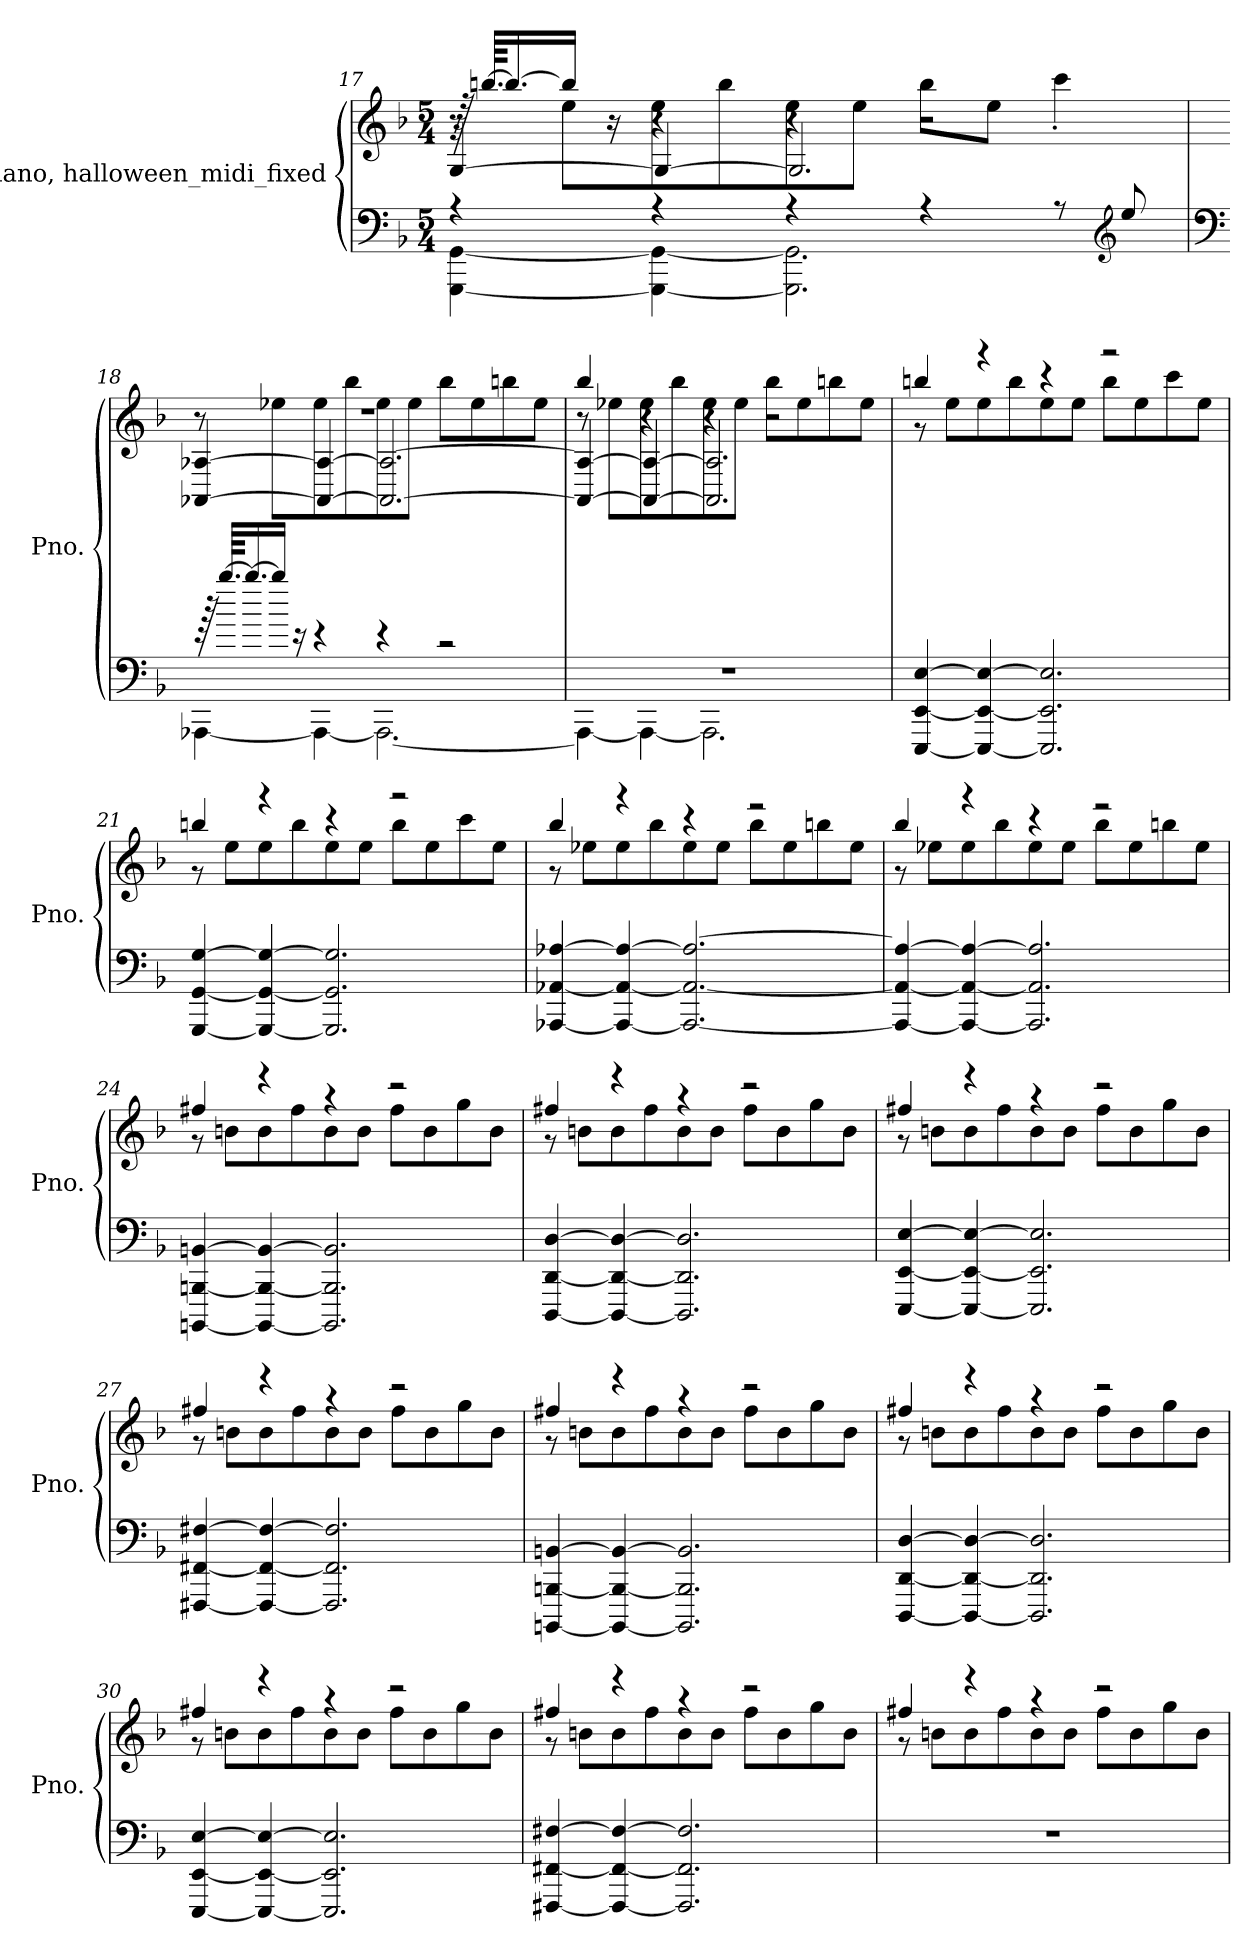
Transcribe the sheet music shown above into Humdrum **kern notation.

**kern	**kern
*part1	*part1
*staff2	*staff1
*I"Piano, halloween_midi_fixed	*
*I'Pno.	*
*clefF4	*clefG2
*k[b-]	*k[b-]
*M5/4	*M5/4
=17	=17
*^	*^
*	*	*	*^
4r	[4GGG\ [4GG\	128r	8r	[4G/
.	.	[64.bbn/KKLL	.	.
.	.	16.bb/_	.	.
.	.	16bb/JJ]	8ee\L	.
.	.	16r	.	.
4r	4GGG\_ 4GG\_	4r	8ee\	4G/_
.	.	.	8bb\	.
4r	2.GGG\] 2.GG\]	4r	8ee\	2.G/]
.	.	.	8ee\J	.
4r	.	2r	8bb\L	.
.	.	.	8ee\J	.
8r	.	.	4ccc'\	.
*clefG2	*	*	*	*
8ee/	.	.	.	.
!!LO:PB:g=z	!!	!!
=18	=18	=18	=18	=18
*clefF4	*	*	*	*
128r	[4AAA-X\	4%5r	8r	[4AA-X/ [4A-X/
[64.bb-/KKLL	.	.	.	.
16.bb-/_	.	.	.	.
16bb-/JJ]	.	.	8ee-X\L	.
16r	.	.	.	.
4r	4AAA-\_	.	8ee-\	4AA-/_ 4A-/_
.	.	.	8bb-\	.
4r	2.AAA-\_	.	8ee-\	2.AA-/_ 2.A-/_
.	.	.	8ee-\J	.
2r	.	.	8bb-\L	.
.	.	.	8ee-\	.
.	.	.	8bbn\	.
.	.	.	8ee-\J	.
=19	=19	=19	=19	=19
4%5r	4AAA-\_	4bb-/	8r	4AA-/_ 4A-/_
.	.	.	8ee-X\L	.
.	4AAA-\_	4r	8ee-\	4AA-/_ 4A-/_
.	.	.	8bb-\	.
.	2.AAA-\]	4r	8ee-\	2.AA-/] 2.A-/]
.	.	.	8ee-\J	.
.	.	2r	8bb-\L	.
.	.	.	8ee-\	.
.	.	.	8bbn\	.
.	.	.	8ee-\J	.
*v	*v	*	*	*
*	*	*v	*v
=20	=20	=20
[4EEE/ [4EE/ [4E/	4bbn/	8r
.	.	8ee\L
4EEE/_ 4EE/_ 4E/_	4r	8ee\
.	.	8bb\
2.EEE/] 2.EE/] 2.E/]	4r	8ee\
.	.	8ee\J
.	2r	8bb\L
.	.	8ee\
.	.	8ccc\
.	.	8ee\J
!!LO:LB:g=z	!!
=21	=21	=21
[4GGG/ [4GG/ [4G/	4bbn/	8r
.	.	8ee\L
4GGG/_ 4GG/_ 4G/_	4r	8ee\
.	.	8bb\
2.GGG/] 2.GG/] 2.G/]	4r	8ee\
.	.	8ee\J
.	2r	8bb\L
.	.	8ee\
.	.	8ccc\
.	.	8ee\J
=22	=22	=22
[4AAA-X/ [4AA-X/ [4A-X/	4bb-/	8r
.	.	8ee-X\L
4AAA-/_ 4AA-/_ 4A-/_	4r	8ee-\
.	.	8bb-\
2.AAA-/_ 2.AA-/_ 2.A-/_	4r	8ee-\
.	.	8ee-\J
.	2r	8bb-\L
.	.	8ee-\
.	.	8bbn\
.	.	8ee-\J
=23	=23	=23
4AAA-/_ 4AA-/_ 4A-/_	4bb-/	8r
.	.	8ee-X\L
4AAA-/_ 4AA-/_ 4A-/_	4r	8ee-\
.	.	8bb-\
2.AAA-/] 2.AA-/] 2.A-/]	4r	8ee-\
.	.	8ee-\J
.	2r	8bb-\L
.	.	8ee-\
.	.	8bbn\
.	.	8ee-\J
!!LO:LB:g=z	!!
=24	=24	=24
[4BBBBn/ [4BBBn/ [4BBn/	4ff#X/	8r
.	.	8bn\L
4BBBB/_ 4BBB/_ 4BB/_	4r	8b\
.	.	8ff#\
2.BBBB/] 2.BBB/] 2.BB/]	4r	8b\
.	.	8b\J
.	2r	8ff#\L
.	.	8b\
.	.	8gg\
.	.	8b\J
=25	=25	=25
[4DDD/ [4DD/ [4D/	4ff#X/	8r
.	.	8bn\L
4DDD/_ 4DD/_ 4D/_	4r	8b\
.	.	8ff#\
2.DDD/] 2.DD/] 2.D/]	4r	8b\
.	.	8b\J
.	2r	8ff#\L
.	.	8b\
.	.	8gg\
.	.	8b\J
=26	=26	=26
[4EEE/ [4EE/ [4E/	4ff#X/	8r
.	.	8bn\L
4EEE/_ 4EE/_ 4E/_	4r	8b\
.	.	8ff#\
2.EEE/] 2.EE/] 2.E/]	4r	8b\
.	.	8b\J
.	2r	8ff#\L
.	.	8b\
.	.	8gg\
.	.	8b\J
!!LO:LB:g=z	!!
=27	=27	=27
[4FFF#X/ [4FF#X/ [4F#X/	4ff#X/	8r
.	.	8bn\L
4FFF#/_ 4FF#/_ 4F#/_	4r	8b\
.	.	8ff#\
2.FFF#/] 2.FF#/] 2.F#/]	4r	8b\
.	.	8b\J
.	2r	8ff#\L
.	.	8b\
.	.	8gg\
.	.	8b\J
=28	=28	=28
[4BBBBn/ [4BBBn/ [4BBn/	4ff#X/	8r
.	.	8bn\L
4BBBB/_ 4BBB/_ 4BB/_	4r	8b\
.	.	8ff#\
2.BBBB/] 2.BBB/] 2.BB/]	4r	8b\
.	.	8b\J
.	2r	8ff#\L
.	.	8b\
.	.	8gg\
.	.	8b\J
=29	=29	=29
[4DDD/ [4DD/ [4D/	4ff#X/	8r
.	.	8bn\L
4DDD/_ 4DD/_ 4D/_	4r	8b\
.	.	8ff#\
2.DDD/] 2.DD/] 2.D/]	4r	8b\
.	.	8b\J
.	2r	8ff#\L
.	.	8b\
.	.	8gg\
.	.	8b\J
!!LO:LB:g=z	!!
=30	=30	=30
[4EEE/ [4EE/ [4E/	4ff#X/	8r
.	.	8bn\L
4EEE/_ 4EE/_ 4E/_	4r	8b\
.	.	8ff#\
2.EEE/] 2.EE/] 2.E/]	4r	8b\
.	.	8b\J
.	2r	8ff#\L
.	.	8b\
.	.	8gg\
.	.	8b\J
=31	=31	=31
[4FFF#X/ [4FF#X/ [4F#X/	4ff#X/	8r
.	.	8bn\L
4FFF#/_ 4FF#/_ 4F#/_	4r	8b\
.	.	8ff#\
2.FFF#/] 2.FF#/] 2.F#/]	4r	8b\
.	.	8b\J
.	2r	8ff#\L
.	.	8b\
.	.	8gg\
.	.	8b\J
=32	=32	=32
4%5r	4ff#X/	8r
.	.	8bn\L
.	4r	8b\
.	.	8ff#\
.	4r	8b\
.	.	8b\J
.	2r	8ff#\L
.	.	8b\
.	.	8gg\
.	.	8b\J
*	*v	*v
=	=
*-	*-
